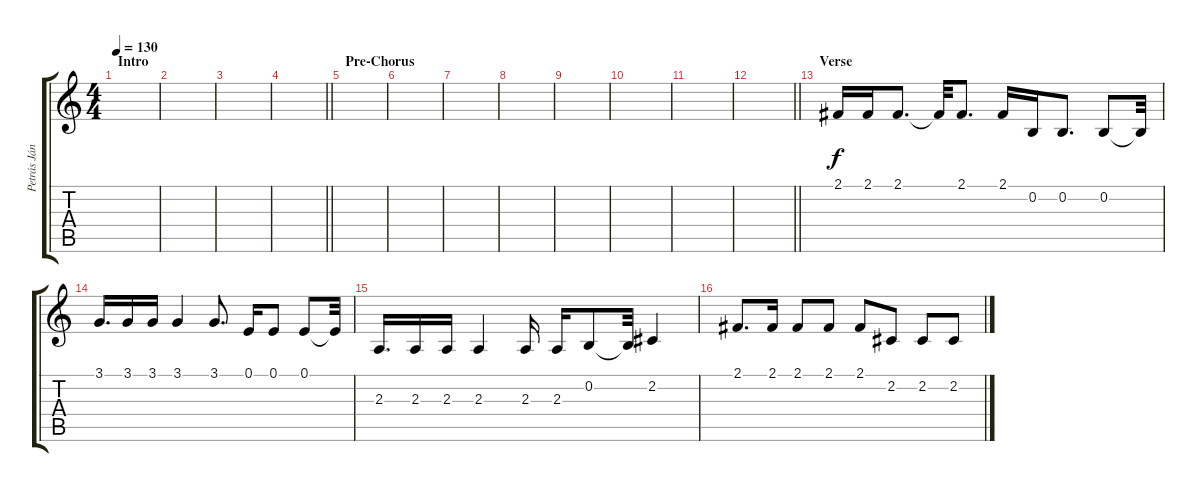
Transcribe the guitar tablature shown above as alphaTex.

\track ("Petrás János-Voice" "Petrás Ján") {instrument violin}
\staff {score tabs}
\tuning (E4 B3 G3 D3 A2 E2) {hide}
\ts (4 4)
\section ("" "Intro")
\tempo 130
\clef g2
\ks c
|
|
|
\barLineRight lightlight
|
\section ("" "Pre-Chorus")
|
|
|
|
|
|
|
\barLineRight lightlight
|
\section ("" "Verse")
2.1.16 2.1.16 2.1.8{d} 2.1{t}.32 2.1.8{d} 2.1.16 0.2.16 0.2.8{d} 0.2.8 0.2{t}.32 |
3.1.16{d} 3.1.16 3.1.16 3.1.4 3.1.8{d} 0.1.16 0.1.8 0.1.8 0.1{t}.32 |
2.3.16{d} 2.3.16 2.3.16 2.3.4 2.3.16 2.3.16 0.2.8 0.2{t}.32 2.2.4 |
2.1.8{d} 2.1.16 2.1.8 2.1.8 2.1.8 2.2.8 2.2.8 2.2.8
